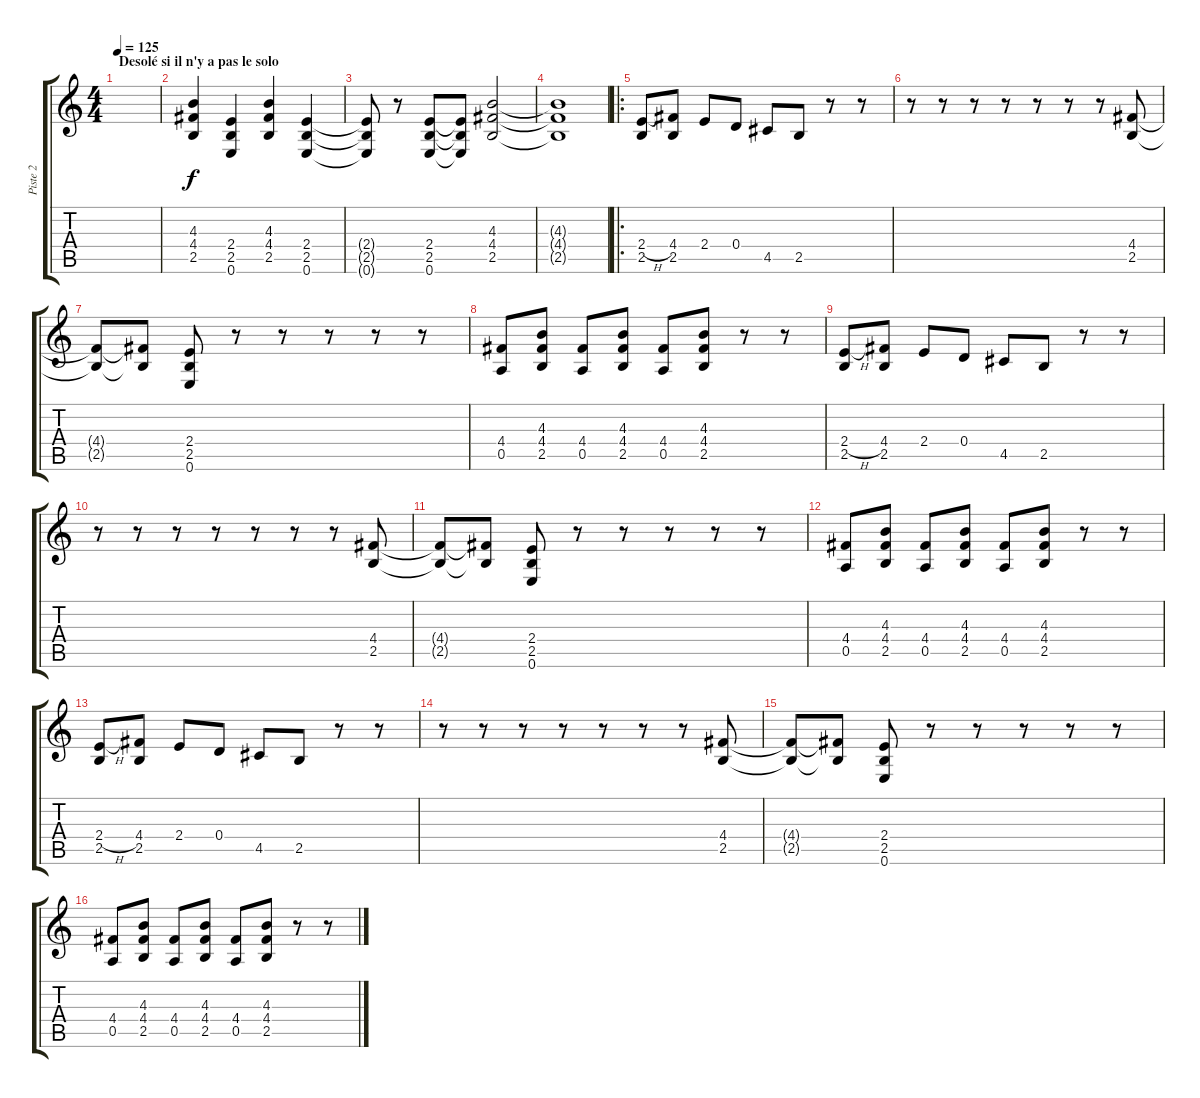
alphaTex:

\track ("Piste 2" "Piste 2") {instrument overdrivenguitar}
\staff {score tabs}
\tuning (E4 B3 G3 D3 A2 E2) {hide}
\ts (4 4)
\section ("" "Desolé si il n'y a pas le solo")
\tempo 125
\clef g2
\ks c
|
(4.3 4.4 2.5).4 (2.4 2.5 0.6).4 (4.3 4.4 2.5).4 (2.4 2.5 0.6).4 |
(2.4{t} 2.5{t} 0.6{t}).8 r.8 (2.4 2.5 0.6).8 (2.4{t} 2.5{t} 0.6{t}).8 (4.3 4.4 2.5).2 |
(4.3{t} 4.4{t} 2.5{t}).1 |
\ro
(2.4{h} 2.5).8 (4.4 2.5).8 2.4.8 0.4.8 4.5.8 2.5.8 r.8 r.8 |
r.8 r.8 r.8 r.8 r.8 r.8 r.8 (4.4 2.5).8 |
(4.4{t} 2.5{t}).8 (4.4{t} 2.5{t}).8 (2.4 2.5 0.6).8 r.8 r.8 r.8 r.8 r.8 |
(4.4 0.5).8 (4.3 4.4 2.5).8 (4.4 0.5).8 (4.3 4.4 2.5).8 (4.4 0.5).8 (4.3 4.4 2.5).8 r.8 r.8 |
(2.4{h} 2.5).8 (4.4 2.5).8 2.4.8 0.4.8 4.5.8 2.5.8 r.8 r.8 |
r.8 r.8 r.8 r.8 r.8 r.8 r.8 (4.4 2.5).8 |
(4.4{t} 2.5{t}).8 (4.4{t} 2.5{t}).8 (2.4 2.5 0.6).8 r.8 r.8 r.8 r.8 r.8 |
(4.4 0.5).8 (4.3 4.4 2.5).8 (4.4 0.5).8 (4.3 4.4 2.5).8 (4.4 0.5).8 (4.3 4.4 2.5).8 r.8 r.8 |
(2.4{h} 2.5).8 (4.4 2.5).8 2.4.8 0.4.8 4.5.8 2.5.8 r.8 r.8 |
r.8 r.8 r.8 r.8 r.8 r.8 r.8 (4.4 2.5).8 |
(4.4{t} 2.5{t}).8 (4.4{t} 2.5{t}).8 (2.4 2.5 0.6).8 r.8 r.8 r.8 r.8 r.8 |
(4.4 0.5).8 (4.3 4.4 2.5).8 (4.4 0.5).8 (4.3 4.4 2.5).8 (4.4 0.5).8 (4.3 4.4 2.5).8 r.8 r.8
